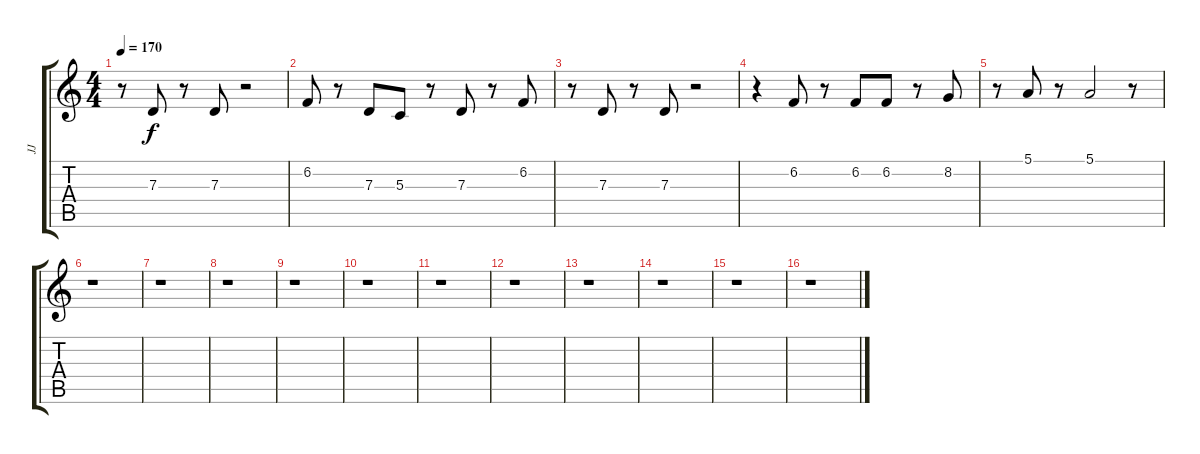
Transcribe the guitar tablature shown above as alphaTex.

\track ("JJ" "JJ") {instrument lead2sawtooth}
\staff {score tabs}
\tuning (E4 B3 G3 D3 A2 E2) {hide}
\ts (4 4)
\tempo 170
\clef g2
\ks c
r.8{dy f} 7.3.8 r.8 7.3.8 r.2 |
6.2.8 r.8 7.3.8 5.3.8 r.8 7.3.8 r.8 6.2.8 |
r.8 7.3.8 r.8 7.3.8 r.2 |
r.4 6.2.8 r.8 6.2.8 6.2.8 r.8 8.2.8 |
r.8 5.1.8 r.8 5.1.2 r.8 |
r.1 |
r.1 |
r.1 |
r.1 |
r.1 |
r.1 |
r.1 |
r.1 |
r.1 |
r.1 |
r.1
